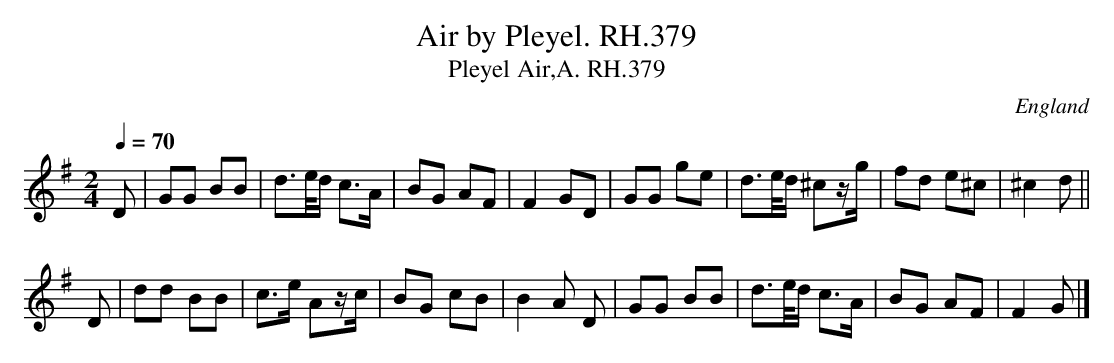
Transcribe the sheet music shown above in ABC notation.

X:1
T:Air by Pleyel. RH.379
T:Pleyel Air,A. RH.379
L:1/8
M:2/4
O:England
Q:1/4=70
K:G
D|GG BB|d>e/d/ c>A|BG AF|F2 GD|\
GG ge|d>e/d/ ^cz/g/|fd e^c|^c2d||!
D|dd BB|c>e Az/c/|BG cB|B2 A D|\
GG BB|d>e/d/ c>A|BG AF|F2G|]
